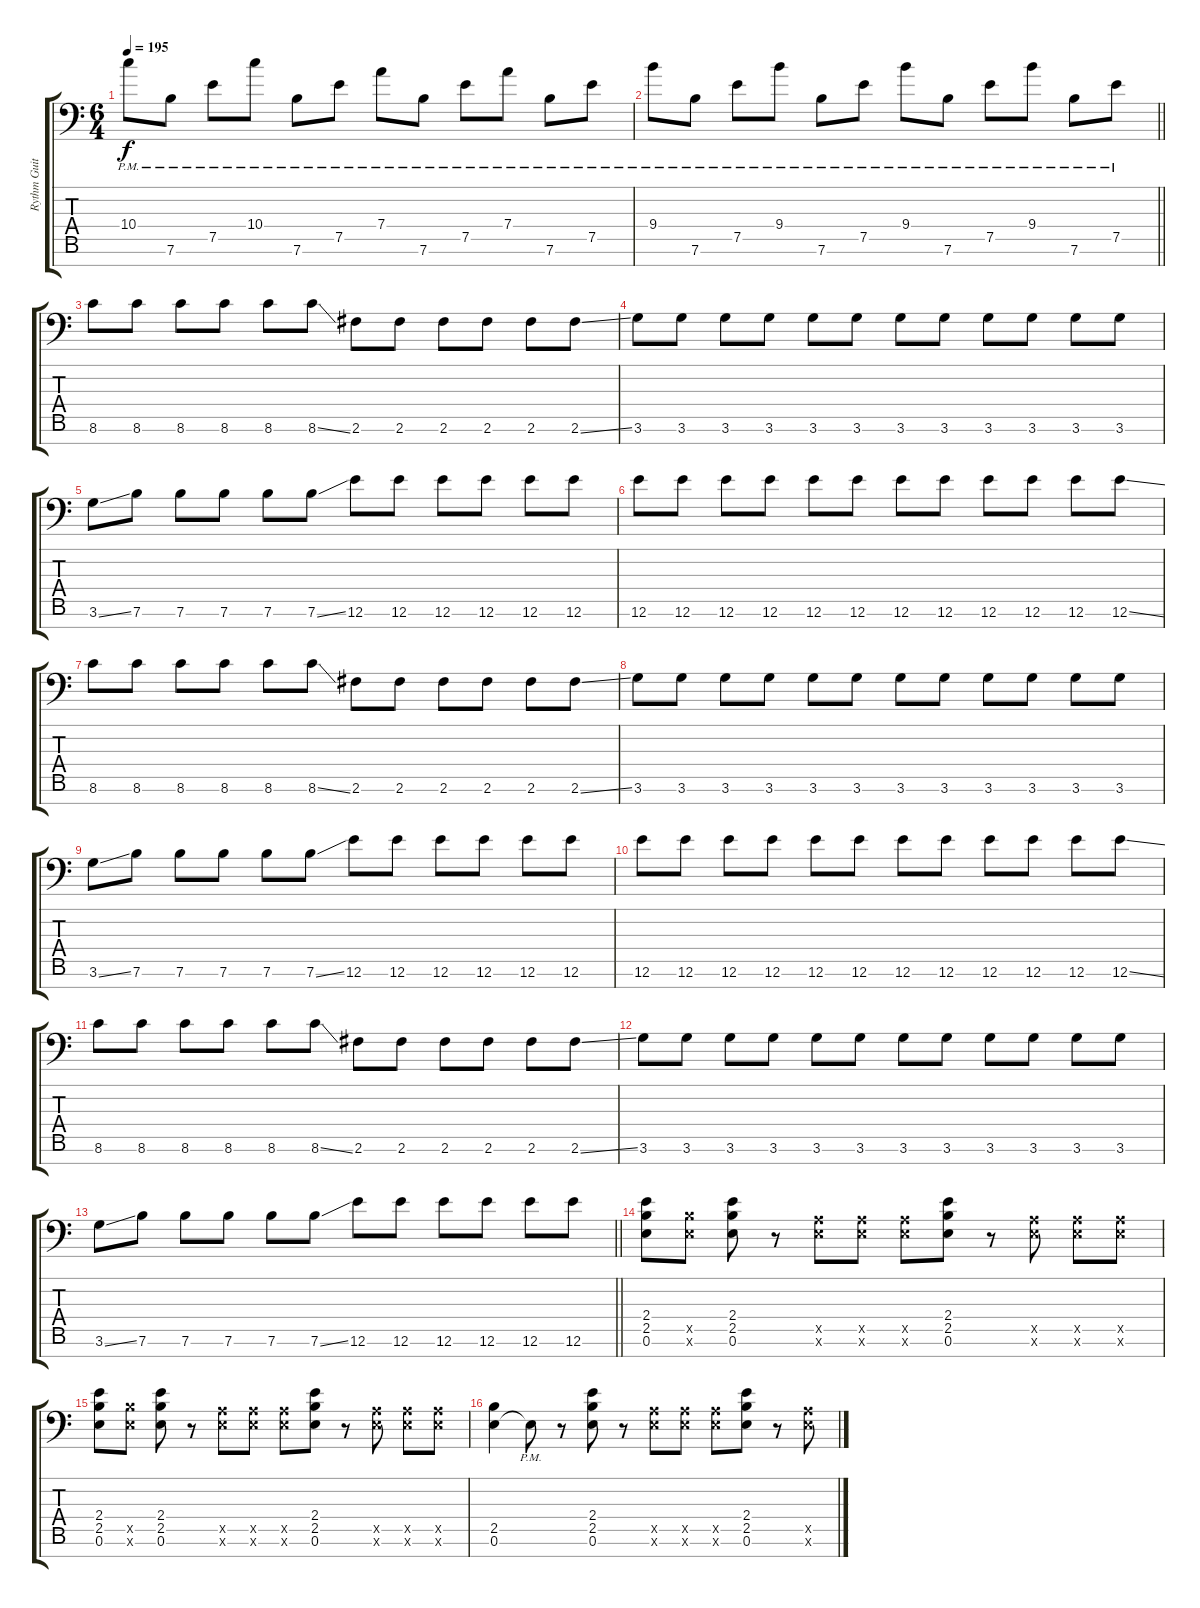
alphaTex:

\track ("Rythm Guitar #1" "Rythm Guit") {instrument distortionguitar}
\staff {score tabs}
\tuning (D4 A3 E3 D3 A2 E2 A1) {hide}
\ts (6 4)
\tempo 195
\clef f4
\ks c
10.4{pm}.8{dy f} 7.6{pm}.8 7.5{pm}.8 10.4{pm}.8 7.6{pm}.8 7.5{pm}.8 7.4{pm}.8 7.6{pm}.8 7.5{pm}.8 7.4{pm}.8 7.6{pm}.8 7.5{pm}.8 |
\barLineRight lightlight
9.4{pm}.8 7.6{pm}.8 7.5{pm}.8 9.4{pm}.8 7.6{pm}.8 7.5{pm}.8 9.4{pm}.8 7.6{pm}.8 7.5{pm}.8 9.4{pm}.8 7.6{pm}.8 7.5{pm}.8 |
\section ("" "")
8.6.8 8.6.8 8.6.8 8.6.8 8.6.8 8.6{ss}.8 2.6.8 2.6.8 2.6.8 2.6.8 2.6.8 2.6{ss}.8 |
3.6.8 3.6.8 3.6.8 3.6.8 3.6.8 3.6.8 3.6.8 3.6.8 3.6.8 3.6.8 3.6.8 3.6.8 |
3.6{ss}.8 7.6.8 7.6.8 7.6.8 7.6.8 7.6{ss}.8 12.6.8 12.6.8 12.6.8 12.6.8 12.6.8 12.6.8 |
12.6.8 12.6.8 12.6.8 12.6.8 12.6.8 12.6.8 12.6.8 12.6.8 12.6.8 12.6.8 12.6.8 12.6{ss}.8 |
8.6.8 8.6.8 8.6.8 8.6.8 8.6.8 8.6{ss}.8 2.6.8 2.6.8 2.6.8 2.6.8 2.6.8 2.6{ss}.8 |
3.6.8 3.6.8 3.6.8 3.6.8 3.6.8 3.6.8 3.6.8 3.6.8 3.6.8 3.6.8 3.6.8 3.6.8 |
3.6{ss}.8 7.6.8 7.6.8 7.6.8 7.6.8 7.6{ss}.8 12.6.8 12.6.8 12.6.8 12.6.8 12.6.8 12.6.8 |
12.6.8 12.6.8 12.6.8 12.6.8 12.6.8 12.6.8 12.6.8 12.6.8 12.6.8 12.6.8 12.6.8 12.6{ss}.8 |
8.6.8 8.6.8 8.6.8 8.6.8 8.6.8 8.6{ss}.8 2.6.8 2.6.8 2.6.8 2.6.8 2.6.8 2.6{ss}.8 |
3.6.8 3.6.8 3.6.8 3.6.8 3.6.8 3.6.8 3.6.8 3.6.8 3.6.8 3.6.8 3.6.8 3.6.8 |
\barLineRight lightlight
3.6{ss}.8 7.6.8 7.6.8 7.6.8 7.6.8 7.6{ss}.8 12.6.8 12.6.8 12.6.8 12.6.8 12.6.8 12.6.8 |
\section ("" "")
(2.4 2.5 0.6).8 (2.5{x} 0.6{x}).8 (2.4 2.5 0.6).8 r.8 (0.5{x} 0.6{x}).8 (0.5{x} 0.6{x}).8 (0.5{x} 0.6{x}).8 (2.4 2.5 0.6).8 r.8 (0.5{x} 0.6{x}).8 (0.5{x} 0.6{x}).8 (0.5{x} 0.6{x}).8 |
(2.4 2.5 0.6).8 (2.5{x} 0.6{x}).8 (2.4 2.5 0.6).8 r.8 (0.5{x} 0.6{x}).8 (0.5{x} 0.6{x}).8 (0.5{x} 0.6{x}).8 (2.4 2.5 0.6).8 r.8 (0.5{x} 0.6{x}).8 (0.5{x} 0.6{x}).8 (0.5{x} 0.6{x}).8 |
(2.5 0.6).4 0.6{pm t}.8 r.8 (2.4 2.5 0.6).8 r.8 (0.5{x} 0.6{x}).8 (0.5{x} 0.6{x}).8 (0.5{x} 0.6{x}).8 (2.4 2.5 0.6).8 r.8 (0.5{x} 0.6{x}).8
